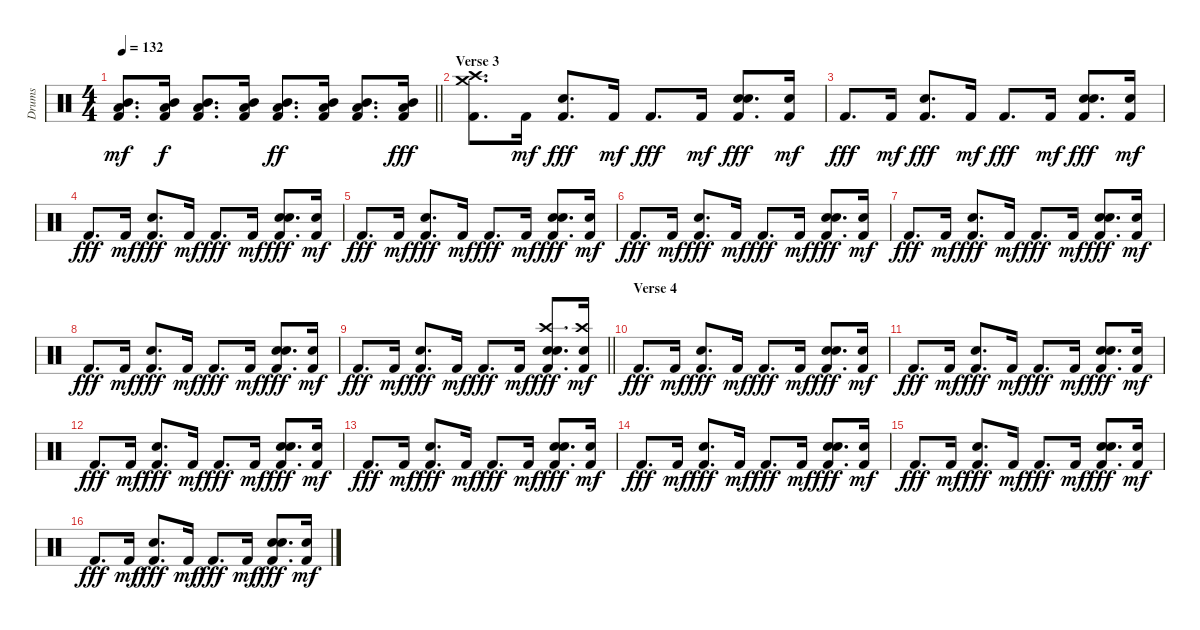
\track ("Drums" "Drums") {instrument percussion}
\staff {score}
\articulation defaults
\ts (4 4)
\tempo 132
\clef neutral
\barLineRight lightlight
\ks c
("Mid Tom (hit)" "Low Tom (hit)" "Kick (hit) 2").8{d dy mf} ("Mid Tom (hit)" "Low Tom (hit)" "Kick (hit) 2").16{dy f} ("Mid Tom (hit)" "Low Tom (hit)" "Kick (hit) 2").8{d} ("Mid Tom (hit)" "Low Tom (hit)" "Kick (hit) 2").16 ("Mid Tom (hit)" "Low Tom (hit)" "Kick (hit) 2").8{d dy ff} ("Mid Tom (hit)" "Low Tom (hit)" "Kick (hit) 2").16 ("Mid Tom (hit)" "Low Tom (hit)" "Kick (hit) 2").8{d} ("Mid Tom (hit)" "Low Tom (hit)" "Kick (hit) 2").16{dy fff} |
\section ("" "Verse 3")
("Crash high (hit)" "Crash medium (hit)" "Kick (hit) 2").8{d} "Kick (hit) 2".16{dy mf} ("Snare (hit) 2" "Kick (hit) 2").8{d dy fff} "Kick (hit) 2".16{dy mf} "Kick (hit) 2".8{d dy fff} "Kick (hit) 2".16{dy mf} ("Hand Clap (hit)" "Snare (hit) 2" "Kick (hit) 2").8{d dy fff} ("Hand Clap (hit)" "Kick (hit) 2").16{dy mf} |
"Kick (hit) 2".8{d dy fff} "Kick (hit) 2".16{dy mf} ("Snare (hit) 2" "Kick (hit) 2").8{d dy fff} "Kick (hit) 2".16{dy mf} "Kick (hit) 2".8{d dy fff} "Kick (hit) 2".16{dy mf} ("Hand Clap (hit)" "Snare (hit) 2" "Kick (hit) 2").8{d dy fff} ("Hand Clap (hit)" "Kick (hit) 2").16{dy mf} |
"Kick (hit) 2".8{d dy fff} "Kick (hit) 2".16{dy mf} ("Snare (hit) 2" "Kick (hit) 2").8{d dy fff} "Kick (hit) 2".16{dy mf} "Kick (hit) 2".8{d dy fff} "Kick (hit) 2".16{dy mf} ("Hand Clap (hit)" "Snare (hit) 2" "Kick (hit) 2").8{d dy fff} ("Hand Clap (hit)" "Kick (hit) 2").16{dy mf} |
"Kick (hit) 2".8{d dy fff} "Kick (hit) 2".16{dy mf} ("Snare (hit) 2" "Kick (hit) 2").8{d dy fff} "Kick (hit) 2".16{dy mf} "Kick (hit) 2".8{d dy fff} "Kick (hit) 2".16{dy mf} ("Hand Clap (hit)" "Snare (hit) 2" "Kick (hit) 2").8{d dy fff} ("Hand Clap (hit)" "Kick (hit) 2").16{dy mf} |
"Kick (hit) 2".8{d dy fff} "Kick (hit) 2".16{dy mf} ("Snare (hit) 2" "Kick (hit) 2").8{d dy fff} "Kick (hit) 2".16{dy mf} "Kick (hit) 2".8{d dy fff} "Kick (hit) 2".16{dy mf} ("Hand Clap (hit)" "Snare (hit) 2" "Kick (hit) 2").8{d dy fff} ("Hand Clap (hit)" "Kick (hit) 2").16{dy mf} |
"Kick (hit) 2".8{d dy fff} "Kick (hit) 2".16{dy mf} ("Snare (hit) 2" "Kick (hit) 2").8{d dy fff} "Kick (hit) 2".16{dy mf} "Kick (hit) 2".8{d dy fff} "Kick (hit) 2".16{dy mf} ("Hand Clap (hit)" "Snare (hit) 2" "Kick (hit) 2").8{d dy fff} ("Hand Clap (hit)" "Kick (hit) 2").16{dy mf} |
"Kick (hit) 2".8{d dy fff} "Kick (hit) 2".16{dy mf} ("Snare (hit) 2" "Kick (hit) 2").8{d dy fff} "Kick (hit) 2".16{dy mf} "Kick (hit) 2".8{d dy fff} "Kick (hit) 2".16{dy mf} ("Hand Clap (hit)" "Snare (hit) 2" "Kick (hit) 2").8{d dy fff} ("Hand Clap (hit)" "Kick (hit) 2").16{dy mf} |
\barLineRight lightlight "Kick (hit) 2".8{d dy fff} "Kick (hit) 2".16{dy mf}
("Snare (hit) 2" "Kick (hit) 2").8{d dy fff} "Kick (hit) 2".16{dy mf} "Kick (hit) 2".8{d dy fff} "Kick (hit) 2".16{dy mf} ("Crash high (hit)" "Hand Clap (hit)" "Snare (hit) 2" "Kick (hit) 2").8{d dy fff} ("Crash high (hit)" "Hand Clap (hit)" "Kick (hit) 2").16{dy mf} |
\section ("" "Verse 4")
"Kick (hit) 2".8{d dy fff} "Kick (hit) 2".16{dy mf} ("Snare (hit) 2" "Kick (hit) 2").8{d dy fff} "Kick (hit) 2".16{dy mf} "Kick (hit) 2".8{d dy fff} "Kick (hit) 2".16{dy mf} ("Hand Clap (hit)" "Snare (hit) 2" "Kick (hit) 2").8{d dy fff} ("Hand Clap (hit)" "Kick (hit) 2").16{dy mf} |
"Kick (hit) 2".8{d dy fff} "Kick (hit) 2".16{dy mf} ("Snare (hit) 2" "Kick (hit) 2").8{d dy fff} "Kick (hit) 2".16{dy mf} "Kick (hit) 2".8{d dy fff} "Kick (hit) 2".16{dy mf} ("Hand Clap (hit)" "Snare (hit) 2" "Kick (hit) 2").8{d dy fff} ("Hand Clap (hit)" "Kick (hit) 2").16{dy mf} |
"Kick (hit) 2".8{d dy fff} "Kick (hit) 2".16{dy mf} ("Snare (hit) 2" "Kick (hit) 2").8{d dy fff} "Kick (hit) 2".16{dy mf} "Kick (hit) 2".8{d dy fff} "Kick (hit) 2".16{dy mf} ("Hand Clap (hit)" "Snare (hit) 2" "Kick (hit) 2").8{d dy fff} ("Hand Clap (hit)" "Kick (hit) 2").16{dy mf} |
"Kick (hit) 2".8{d dy fff} "Kick (hit) 2".16{dy mf} ("Snare (hit) 2" "Kick (hit) 2").8{d dy fff} "Kick (hit) 2".16{dy mf} "Kick (hit) 2".8{d dy fff} "Kick (hit) 2".16{dy mf} ("Hand Clap (hit)" "Snare (hit) 2" "Kick (hit) 2").8{d dy fff} ("Hand Clap (hit)" "Kick (hit) 2").16{dy mf} |
"Kick (hit) 2".8{d dy fff} "Kick (hit) 2".16{dy mf} ("Snare (hit) 2" "Kick (hit) 2").8{d dy fff} "Kick (hit) 2".16{dy mf} "Kick (hit) 2".8{d dy fff} "Kick (hit) 2".16{dy mf} ("Hand Clap (hit)" "Snare (hit) 2" "Kick (hit) 2").8{d dy fff} ("Hand Clap (hit)" "Kick (hit) 2").16{dy mf} |
"Kick (hit) 2".8{d dy fff} "Kick (hit) 2".16{dy mf} ("Snare (hit) 2" "Kick (hit) 2").8{d dy fff} "Kick (hit) 2".16{dy mf} "Kick (hit) 2".8{d dy fff} "Kick (hit) 2".16{dy mf} ("Hand Clap (hit)" "Snare (hit) 2" "Kick (hit) 2").8{d dy fff} ("Hand Clap (hit)" "Kick (hit) 2").16{dy mf} |
"Kick (hit) 2".8{d dy fff} "Kick (hit) 2".16{dy mf} ("Snare (hit) 2" "Kick (hit) 2").8{d dy fff} "Kick (hit) 2".16{dy mf} "Kick (hit) 2".8{d dy fff} "Kick (hit) 2".16{dy mf} ("Hand Clap (hit)" "Snare (hit) 2" "Kick (hit) 2").8{d dy fff} ("Hand Clap (hit)" "Kick (hit) 2").16{dy mf}
